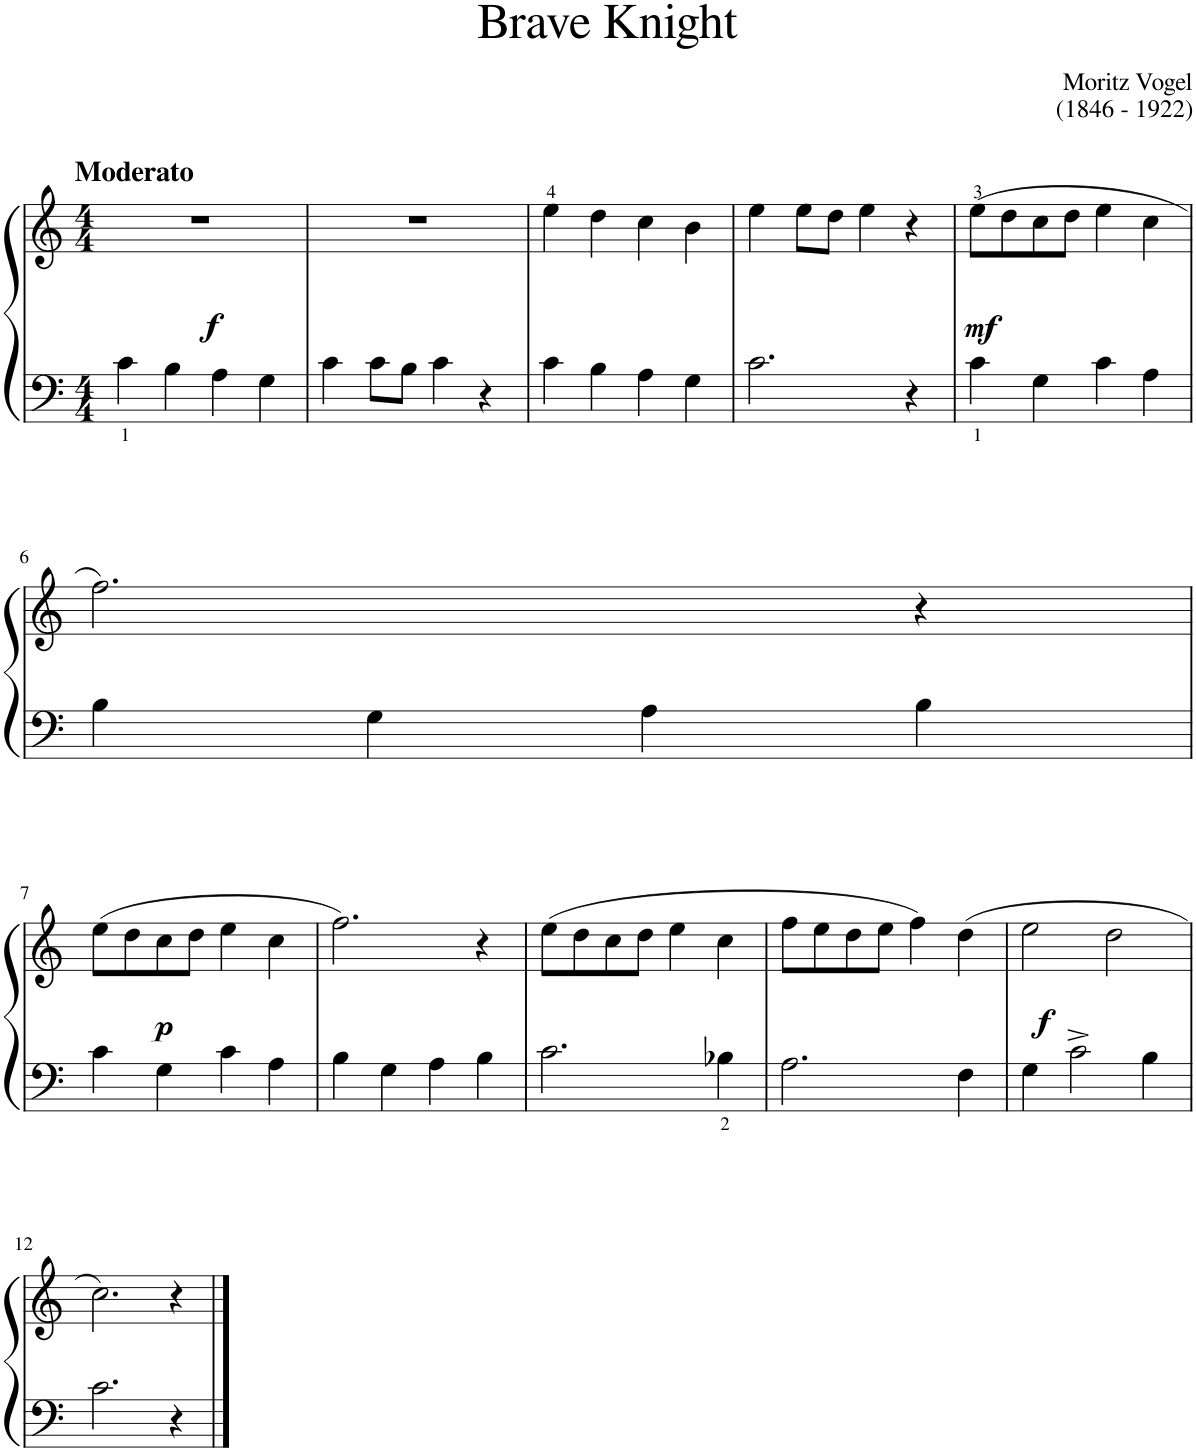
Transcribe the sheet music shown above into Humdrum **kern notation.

**kern	**kern	**dynam
*part1	*part1	*part1
*staff2	*staff1	*staff1/2
*I"Piano	*	*
*I'Pno	*	*
*clefF4	*clefG2	*
*k[]	*k[]	*
*M4/4	*M4/4	*
=1	=1	=1
!	!LO:TX:a:B:t=Moderato	!
!	!	!LO:DY:b
4c\	1r	f
4B\	.	.
4A\	.	.
4G\	.	.
=2	=2	=2
4c\	1r	.
8c\L	.	.
8B\J	.	.
4c\	.	.
4r	.	.
=3	=3	=3
4c\	4ee\	.
4B\	4dd\	.
4A\	4cc\	.
4G\	4b\	.
=4	=4	=4
2.c\	4ee\	.
.	8ee\L	.
.	8dd\J	.
.	4ee\	.
4r	4r	.
=5	=5	=5
!	!	!LO:DY:b
4c\	(8ee\L	mf
.	8dd\	.
4G\	8cc\	.
.	8dd\J	.
4c\	4ee\	.
4A\	4cc\	.
!!LO:LB:g=z
=6	=6	=6
4B\	2.ff\)	.
4G\	.	.
4A\	.	.
4B\	4r	.
!!LO:LB:g=z
=7	=7	=7
!	!	!LO:DY:b
4c\	(8ee\L	p
.	8dd\	.
4G\	8cc\	.
.	8dd\J	.
4c\	4ee\	.
4A\	4cc\	.
=8	=8	=8
4B\	2.ff\)	.
4G\	.	.
4A\	.	.
4B\	4r	.
=9	=9	=9
2.c\	(8ee\L	.
.	8dd\	.
.	8cc\	.
.	8dd\J	.
.	4ee\	.
4B-X\	4cc\	.
=10	=10	=10
2.A\	8ff\L	.
.	8ee\	.
.	8dd\	.
.	8ee\J	.
.	4ff\)	.
4F\	(4dd\	.
=11	=11	=11
!	!	!LO:DY:b
4G\	2ee\	f
2c^\	.	.
.	2dd\	.
4B\	.	.
!!LO:LB:g=z
=12	=12	=12
2.c\	2.cc\)	.
4r	4r	.
==	==	==
*-	*-	*-
